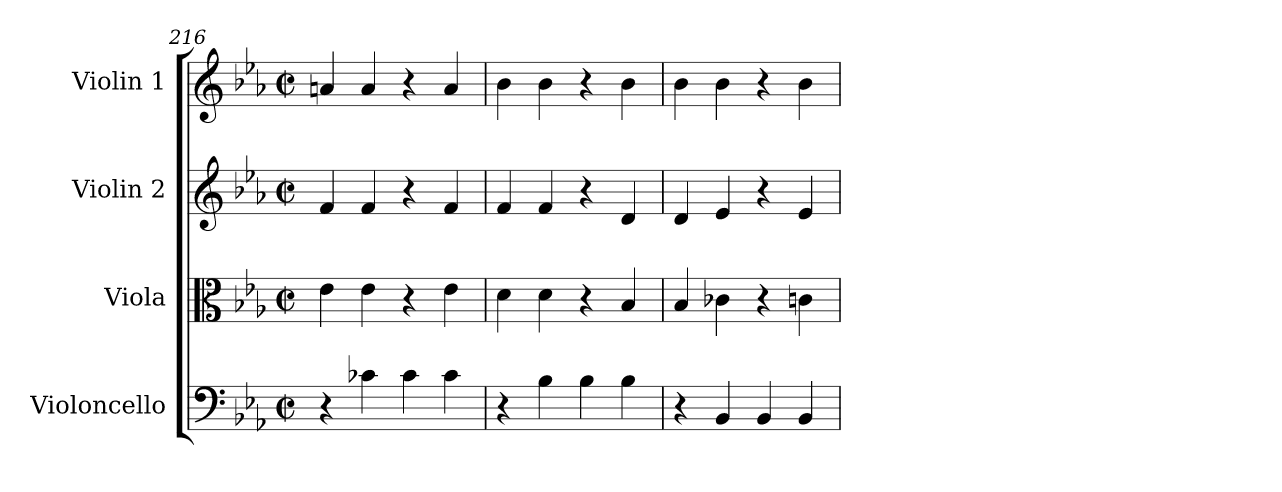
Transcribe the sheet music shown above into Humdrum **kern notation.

**kern	**kern	**kern	**kern
*part4	*part3	*part2	*part1
*staff4	*staff3	*staff2	*staff1
*I"Violoncello	*I"Viola	*I"Violin 2	*I"Violin 1
*I'Vc	*I'Vla	*I'Vln	*I'Vln
*clefF4	*clefC3	*clefG2	*clefG2
*k[b-e-a-]	*k[b-e-a-]	*k[b-e-a-]	*k[b-e-a-]
*M2/2	*M2/2	*M2/2	*M2/2
*met(c|)	*met(c|)	*met(c|)	*met(c|)
=216	=216	=216	=216
4r	4e-\	4f/	4an/
4c-X\	4e-\	4f/	4a/
4c-\	4r	4r	4r
4c-\	4e-\	4f/	4a/
=217	=217	=217	=217
4r	4d\	4f/	4b-\
4B-\	4d\	4f/	4b-\
4B-\	4r	4r	4r
4B-\	4B-/	4d/	4b-\
!!LO:LB:g=z
=218	=218	=218	=218
4r	4B-/	4d/	4b-\
4BB-/	4c-X\	4e-/	4b-\
4BB-/	4r	4r	4r
4BB-/	4cn\	4e-/	4b-\
=	=	=	=
*-	*-	*-	*-
